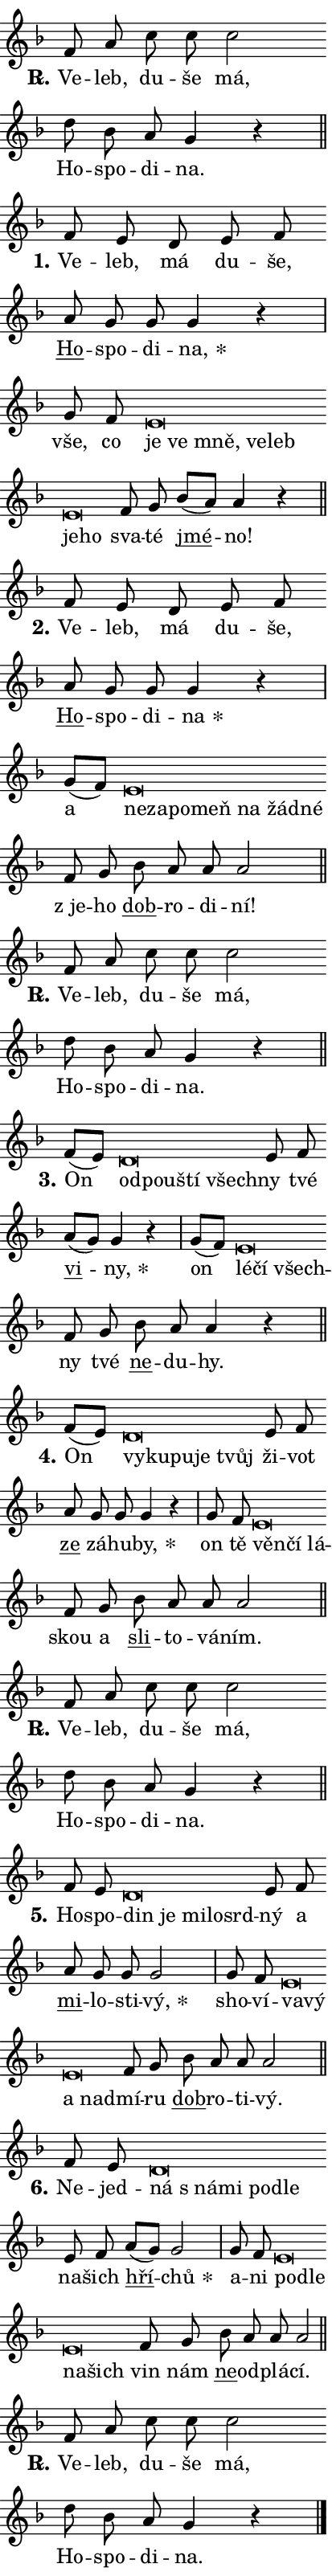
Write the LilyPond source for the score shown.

\version "2.24.0"
\header { tagline = "" }
\paper {
  indent = 0\cm
  top-margin = 0\cm
  right-margin = 0.13\cm % to fit lyric hyphens
  bottom-margin = 0\cm
  left-margin = 0\cm
  paper-width = 7\cm
  page-breaking = #ly:one-page-breaking
  system-system-spacing.basic-distance = #11
  score-system-spacing.basic-distance = #11
  ragged-last = ##f
}


%% Author: Thomas Morley
%% https://lists.gnu.org/archive/html/lilypond-user/2020-05/msg00002.html
#(define (line-position grob)
"Returns position of @var[grob} in current system:
   @code{'start}, if at first time-step
   @code{'end}, if at last time-step
   @code{'middle} otherwise
"
  (let* ((col (ly:item-get-column grob))
         (ln (ly:grob-object col 'left-neighbor))
         (rn (ly:grob-object col 'right-neighbor))
         (col-to-check-left (if (ly:grob? ln) ln col))
         (col-to-check-right (if (ly:grob? rn) rn col))
         (break-dir-left
           (and
             (ly:grob-property col-to-check-left 'non-musical #f)
             (ly:item-break-dir col-to-check-left)))
         (break-dir-right
           (and
             (ly:grob-property col-to-check-right 'non-musical #f)
             (ly:item-break-dir col-to-check-right))))
        (cond ((eqv? 1 break-dir-left) 'start)
              ((eqv? -1 break-dir-right) 'end)
              (else 'middle))))

#(define (tranparent-at-line-position vctor)
  (lambda (grob)
  "Relying on @code{line-position} select the relevant enry from @var{vctor}.
Used to determine transparency,"
    (case (line-position grob)
      ((end) (not (vector-ref vctor 0)))
      ((middle) (not (vector-ref vctor 1)))
      ((start) (not (vector-ref vctor 2))))))

noteHeadBreakVisibility =
#(define-music-function (break-visibility)(vector?)
"Makes @code{NoteHead}s transparent relying on @var{break-visibility}"
#{
  \override NoteHead.transparent =
    #(tranparent-at-line-position break-visibility)
#})

#(define delete-ledgers-for-transparent-note-heads
  (lambda (grob)
    "Reads whether a @code{NoteHead} is transparent.
If so this @code{NoteHead} is removed from @code{'note-heads} from
@var{grob}, which is supposed to be @code{LedgerLineSpanner}.
As a result ledgers are not printed for this @code{NoteHead}"
    (let* ((nhds-array (ly:grob-object grob 'note-heads))
           (nhds-list
             (if (ly:grob-array? nhds-array)
                 (ly:grob-array->list nhds-array)
                 '()))
           ;; Relies on the transparent-property being done before
           ;; Staff.LedgerLineSpanner.after-line-breaking is executed.
           ;; This is fragile ...
           (to-keep
             (remove
               (lambda (nhd)
                 (ly:grob-property nhd 'transparent #f))
               nhds-list)))
      ;; TODO find a better method to iterate over grob-arrays, similiar
      ;; to filter/remove etc for lists
      ;; For now rebuilt from scratch
      (set! (ly:grob-object grob 'note-heads)  '())
      (for-each
        (lambda (nhd)
          (ly:pointer-group-interface::add-grob grob 'note-heads nhd))
        to-keep))))

squashNotes = {
  \override NoteHead.X-extent = #'(-0.2 . 0.2)
  \override NoteHead.Y-extent = #'(-0.75 . 0)
  \override NoteHead.stencil =
    #(lambda (grob)
       (let ((pos (ly:grob-property grob 'staff-position)))
         (begin
           (if (< pos -7) (display "ERROR: Lower brevis then expected\n") (display ""))
           (if (<= pos -6) ly:text-interface::print ly:note-head::print))))
}
unSquashNotes = {
  \revert NoteHead.X-extent
  \revert NoteHead.Y-extent
  \revert NoteHead.stencil
}

hideNotes = \noteHeadBreakVisibility #begin-of-line-visible
unHideNotes = \noteHeadBreakVisibility #all-visible

% work-around for resetting accidentals
% https://lilypond.org/doc/v2.23/Documentation/notation/displaying-rhythms#unmetered-music
cadenzaMeasure = {
  \cadenzaOff
  \partial 1024 s1024
  \cadenzaOn
}

#(define-markup-command (accent layout props text) (markup?)
  "Underline accented syllable"
  (interpret-markup layout props
    #{\markup \override #'(offset . 4.3) \underline { #text }#}))

responsum = \markup \concat {
  "R" \hspace #-1.05 \path #0.1 #'((moveto 0 0.07) (lineto 0.9 0.8)) \hspace #0.05 "."
}

spaceSize = #0.6828661417322834 % exact space size for TeX Gyre Schola

\layout {
  \context {
    \Staff
    \remove "Time_signature_engraver"
    \override LedgerLineSpanner.after-line-breaking = #delete-ledgers-for-transparent-note-heads
  }
  \context {
    \Lyrics {
      \override LyricSpace.minimum-distance = \spaceSize
      \override LyricText.font-name = #"TeX Gyre Schola"
      \override LyricText.font-size = 1
      \override StanzaNumber.font-name = #"TeX Gyre Schola Bold"
      \override StanzaNumber.font-size = 1
    }
  }
  \context {
    \Score 
    \override NoteHead.text =
      #(lambda (grob) 
        (let ((pos (ly:grob-property grob 'staff-position)))
          #{\markup {
            \combine
              \halign #-0.55 \raise #(if (= pos -6) 0 0.5) \override #'(thickness . 2) \draw-line #'(3.2 . 0)
              \musicglyph "noteheads.sM1"
          }#}))
  }
}

% magnetic-lyrics.ily
%
%   written by
%     Jean Abou Samra <jean@abou-samra.fr>
%     Werner Lemberg <wl@gnu.org>
%
%   adapted by
%     Jiri Hon <jiri.hon@gmail.com>
%
% Version 2022-Apr-15

% https://www.mail-archive.com/lilypond-user@gnu.org/msg149350.html

#(define (Left_hyphen_pointer_engraver context)
   "Collect syllable-hyphen-syllable occurrences in lyrics and store
them in properties.  This engraver only looks to the left.  For
example, if the lyrics input is @code{foo -- bar}, it does the
following.

@itemize @bullet
@item
Set the @code{text} property of the @code{LyricHyphen} grob between
@q{foo} and @q{bar} to @code{foo}.

@item
Set the @code{left-hyphen} property of the @code{LyricText} grob with
text @q{foo} to the @code{LyricHyphen} grob between @q{foo} and
@q{bar}.
@end itemize

Use this auxiliary engraver in combination with the
@code{lyric-@/text::@/apply-@/magnetic-@/offset!} hook."
   (let ((hyphen #f)
         (text #f))
     (make-engraver
      (acknowledgers
       ((lyric-syllable-interface engraver grob source-engraver)
        (set! text grob)))
      (end-acknowledgers
       ((lyric-hyphen-interface engraver grob source-engraver)
        ;(when (not (grob::has-interface grob 'lyric-space-interface))
          (set! hyphen grob)));)
      ((stop-translation-timestep engraver)
       (when (and text hyphen)
         (ly:grob-set-object! text 'left-hyphen hyphen))
       (set! text #f)
       (set! hyphen #f)))))

#(define (lyric-text::apply-magnetic-offset! grob)
   "If the space between two syllables is less than the value in
property @code{LyricText@/.details@/.squash-threshold}, move the right
syllable to the left so that it gets concatenated with the left
syllable.

Use this function as a hook for
@code{LyricText@/.after-@/line-@/breaking} if the
@code{Left_@/hyphen_@/pointer_@/engraver} is active."
   (let ((hyphen (ly:grob-object grob 'left-hyphen #f)))
     (when hyphen
       (let ((left-text (ly:spanner-bound hyphen LEFT)))
         (when (grob::has-interface left-text 'lyric-syllable-interface)
           (let* ((common (ly:grob-common-refpoint grob left-text X))
                  (this-x-ext (ly:grob-extent grob common X))
                  (left-x-ext
                   (begin
                     ;; Trigger magnetism for left-text.
                     (ly:grob-property left-text 'after-line-breaking)
                     (ly:grob-extent left-text common X)))
                  ;; `delta` is the gap width between two syllables.
                  (delta (- (interval-start this-x-ext)
                            (interval-end left-x-ext)))
                  (details (ly:grob-property grob 'details))
                  (threshold (assoc-get 'squash-threshold details 0.2)))
             (when (< delta threshold)
               (let* (;; We have to manipulate the input text so that
                      ;; ligatures crossing syllable boundaries are not
                      ;; disabled.  For languages based on the Latin
                      ;; script this is essentially a beautification.
                      ;; However, for non-Western scripts it can be a
                      ;; necessity.
                      (lt (ly:grob-property left-text 'text))
                      (rt (ly:grob-property grob 'text))
                      (is-space (grob::has-interface hyphen 'lyric-space-interface))
                      (space (if is-space " " ""))
                      (extra-delta (if is-space spaceSize 0))
                      ;; Append new syllable.
                      (ltrt-space (if (and (string? lt) (string? rt))
                                (string-append lt space rt)
                                (make-concat-markup (list lt space rt))))
                      ;; Right-align `ltrt` to the right side.
                      (ltrt-space-markup (grob-interpret-markup
                               grob
                               (make-translate-markup
                                (cons (interval-length this-x-ext) 0)
                                (make-right-align-markup ltrt-space)))))
                 (begin
                   ;; Don't print `left-text`.
                   (ly:grob-set-property! left-text 'stencil #f)
                   ;; Set text and stencil (which holds all collected
                   ;; syllables so far) and shift it to the left.
                   (ly:grob-set-property! grob 'text ltrt-space)
                   (ly:grob-set-property! grob 'stencil ltrt-space-markup)
                   (ly:grob-translate-axis! grob (- (- delta extra-delta)) X))))))))))


#(define (lyric-hyphen::displace-bounds-first grob)
   ;; Make very sure this callback isn't triggered too early.
   (let ((left (ly:spanner-bound grob LEFT))
         (right (ly:spanner-bound grob RIGHT)))
     (ly:grob-property left 'after-line-breaking)
     (ly:grob-property right 'after-line-breaking)
     (ly:lyric-hyphen::print grob)))

squashThreshold = #0.4

\layout {
  \context {
    \Lyrics
    \consists #Left_hyphen_pointer_engraver
    \override LyricText.after-line-breaking =
      #lyric-text::apply-magnetic-offset!
    \override LyricHyphen.stencil = #lyric-hyphen::displace-bounds-first
    \override LyricText.details.squash-threshold = \squashThreshold
    \override LyricHyphen.minimum-distance = 0
    \override LyricHyphen.minimum-length = \squashThreshold
  }
}

squashText = \override LyricText.details.squash-threshold = 9999
unSquashText = \override LyricText.details.squash-threshold = \squashThreshold

leftText = \override LyricText.self-alignment-X = #LEFT
unLeftText = \revert LyricText.self-alignment-X

starOffset = #(lambda (grob) 
                (let ((x_offset (ly:self-alignment-interface::aligned-on-x-parent grob)))
                  (if (= x_offset 0) 0 (+ x_offset 1.2))))

star = #(define-music-function (syllable)(string?)
"Append star separator at the end of a syllable"
#{
  \once \override LyricText.X-offset = #starOffset
  \lyricmode { \markup {
    #syllable
    \override #'((font-name . "TeX Gyre Schola Bold")) \hspace #0.2 \lower #0.65 \larger "*"
  } }
#})

starAccent = #(define-music-function (syllable)(string?)
"Append star separator at the end of a syllable and make accent"
#{
  \once \override LyricText.X-offset = #starOffset
  \lyricmode { \markup {
    \accent #syllable
    \override #'((font-name . "TeX Gyre Schola Bold")) \hspace #0.2 \lower #0.65 \larger "*"
  } }
#})

breath = #(define-music-function (syllable)(string?)
"Append breathing indicator at the end of a syllable"
#{
  \lyricmode { \markup { #syllable "+" } }
#})

optionalBreath = #(define-music-function (syllable)(string?)
"Append optional breathing indicator at the end of a syllable"
#{
  \lyricmode { \markup { #syllable "(+)" } }
#})


\score {
    <<
        \new Voice = "melody" { \cadenzaOn \key f \major \relative { f'8 a c c c2 \bar "" d8 bes a g4 r \cadenzaMeasure \bar "||" \break } }
        \new Lyrics \lyricsto "melody" { \lyricmode { \set stanza = \responsum
Ve -- leb, du -- še má, Ho -- spo -- di -- na. } }
    >>
    \layout {}
}

\score {
    <<
        \new Voice = "melody" { \cadenzaOn \key f \major \relative { f'8 e d e8 f \bar "" a g g g4 r \cadenzaMeasure \bar "|" g8 f \squashNotes e\breve*1/16 \hideNotes \breve*1/16 \bar "" \breve*1/16 \bar "" \breve*1/16 \bar "" \breve*1/16 \bar "" \breve*1/16 \breve*1/16 \bar "" \unHideNotes \unSquashNotes f8 g \bar "" bes[( a)] a4 r \cadenzaMeasure \bar "||" \break } }
        \new Lyrics \lyricsto "melody" { \lyricmode { \set stanza = "1."
Ve -- leb, má du -- še, \markup \accent Ho -- spo -- di -- \star na, vše, co \leftText je \squashText ve mně, ve -- leb je -- ho \unLeftText \unSquashText sva -- té \markup \accent jmé -- no! } }
    >>
    \layout {}
}

\score {
    <<
        \new Voice = "melody" { \cadenzaOn \key f \major \relative { f'8 e d e8 f \bar "" a g g g4 r \cadenzaMeasure \bar "|" g8[( f)] \squashNotes e\breve*1/16 \hideNotes \breve*1/16 \bar "" \breve*1/16 \bar "" \breve*1/16 \bar "" \breve*1/16 \bar "" \breve*1/16 \breve*1/16 \bar "" \unHideNotes \unSquashNotes f8 g \bar "" bes a a a2 \cadenzaMeasure \bar "||" \break } }
        \new Lyrics \lyricsto "melody" { \lyricmode { \set stanza = "2."
Ve -- leb, má du -- še, \markup \accent Ho -- spo -- di -- \star na a \leftText ne -- \squashText za -- po -- meň na žád -- né \unLeftText \unSquashText "z je" -- ho \markup \accent dob -- ro -- di -- ní! } }
    >>
    \layout {}
}

\score {
    <<
        \new Voice = "melody" { \cadenzaOn \key f \major \relative { f'8 a c c c2 \bar "" d8 bes a g4 r \cadenzaMeasure \bar "||" \break } }
        \new Lyrics \lyricsto "melody" { \lyricmode { \set stanza = \responsum
Ve -- leb, du -- še má, Ho -- spo -- di -- na. } }
    >>
    \layout {}
}

\score {
    <<
        \new Voice = "melody" { \cadenzaOn \key f \major \relative { f'8[( e)] \squashNotes d\breve*1/16 \hideNotes \breve*1/16 \bar "" \breve*1/16 \breve*1/16 \bar "" \unHideNotes \unSquashNotes e8 f \bar "" a[( g)] g4 r \cadenzaMeasure \bar "|" g8[( f)] \squashNotes e\breve*1/16 \hideNotes \breve*1/16 \breve*1/16 \bar "" \unHideNotes \unSquashNotes f8 g \bar "" bes a a4 r \cadenzaMeasure \bar "||" \break } }
        \new Lyrics \lyricsto "melody" { \lyricmode { \set stanza = "3."
On \leftText od -- \squashText pou -- ští všech -- \unLeftText \unSquashText ny tvé \markup \accent vi -- \star ny, on \leftText lé -- \squashText čí všech -- \unLeftText \unSquashText ny tvé \markup \accent ne -- du -- hy. } }
    >>
    \layout {}
}

\score {
    <<
        \new Voice = "melody" { \cadenzaOn \key f \major \relative { f'8[( e)] \squashNotes d\breve*1/16 \hideNotes \breve*1/16 \bar "" \breve*1/16 \bar "" \breve*1/16 \breve*1/16 \bar "" \unHideNotes \unSquashNotes e8 f \bar "" a g g g4 r \cadenzaMeasure \bar "|" g8 f \squashNotes e\breve*1/16 \hideNotes \breve*1/16 \breve*1/16 \bar "" \unHideNotes \unSquashNotes f8 g \bar "" bes a a a2 \cadenzaMeasure \bar "||" \break } }
        \new Lyrics \lyricsto "melody" { \lyricmode { \set stanza = "4."
On \leftText vy -- \squashText ku -- pu -- je tvůj \unLeftText \unSquashText ži -- vot \markup \accent ze zá -- hu -- \star by, on tě \leftText věn -- \squashText čí lá -- \unLeftText \unSquashText skou a \markup \accent sli -- to -- vá -- ním. } }
    >>
    \layout {}
}

\score {
    <<
        \new Voice = "melody" { \cadenzaOn \key f \major \relative { f'8 a c c c2 \bar "" d8 bes a g4 r \cadenzaMeasure \bar "||" \break } }
        \new Lyrics \lyricsto "melody" { \lyricmode { \set stanza = \responsum
Ve -- leb, du -- še má, Ho -- spo -- di -- na. } }
    >>
    \layout {}
}

\score {
    <<
        \new Voice = "melody" { \cadenzaOn \key f \major \relative { f'8 e \squashNotes d\breve*1/16 \hideNotes \breve*1/16 \bar "" \breve*1/16 \bar "" \breve*1/16 \breve*1/16 \bar "" \unHideNotes \unSquashNotes e8 f \bar "" a g g g2 \cadenzaMeasure \bar "|" g8 f \squashNotes e\breve*1/16 \hideNotes \breve*1/16 \bar "" \breve*1/16 \breve*1/16 \bar "" \unHideNotes \unSquashNotes f8 g \bar "" bes a a a2 \cadenzaMeasure \bar "||" \break } }
        \new Lyrics \lyricsto "melody" { \lyricmode { \set stanza = "5."
Ho -- spo -- \leftText din \squashText je mi -- lo -- srd -- \unLeftText \unSquashText ný a \markup \accent mi -- lo -- sti -- \star vý, sho -- ví -- \leftText va -- \squashText vý a nad -- \unLeftText \unSquashText mí -- ru \markup \accent dob -- ro -- ti -- vý. } }
    >>
    \layout {}
}

\score {
    <<
        \new Voice = "melody" { \cadenzaOn \key f \major \relative { f'8 e \squashNotes d\breve*1/16 \hideNotes \breve*1/16 \bar "" \breve*1/16 \bar "" \breve*1/16 \breve*1/16 \bar "" \unHideNotes \unSquashNotes e8 f \bar "" a[( g)] g2 \cadenzaMeasure \bar "|" g8 f \squashNotes e\breve*1/16 \hideNotes \breve*1/16 \bar "" \breve*1/16 \breve*1/16 \bar "" \unHideNotes \unSquashNotes f8 g \bar "" bes a a a2 \cadenzaMeasure \bar "||" \break } }
        \new Lyrics \lyricsto "melody" { \lyricmode { \set stanza = "6."
Ne -- jed -- \leftText ná \squashText "s ná" -- mi po -- dle \unLeftText \unSquashText na -- šich \markup \accent hří -- \star chů a -- ni \leftText po -- \squashText dle na -- šich \unLeftText \unSquashText vin nám \markup \accent ne -- od -- plá -- cí. } }
    >>
    \layout {}
}

\score {
    <<
        \new Voice = "melody" { \cadenzaOn \key f \major \relative { f'8 a c c c2 \bar "" d8 bes a g4 r \cadenzaMeasure \bar "||" \break } \bar "|." }
        \new Lyrics \lyricsto "melody" { \lyricmode { \set stanza = \responsum
Ve -- leb, du -- še má, Ho -- spo -- di -- na. } }
    >>
    \layout {}
}
